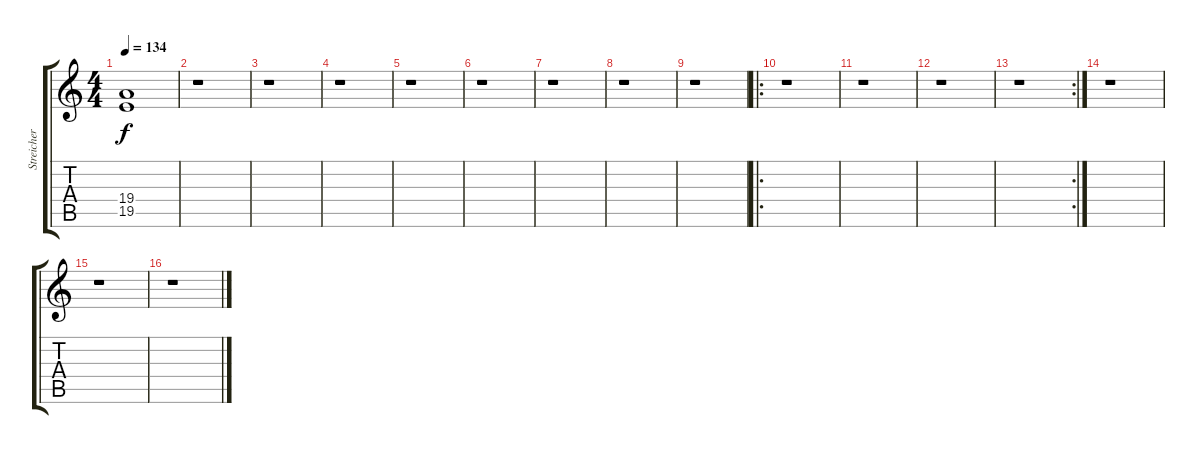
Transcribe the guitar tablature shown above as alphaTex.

\track ("Streicher" "Streicher") {instrument stringensemble1}
\staff {score tabs}
\tuning (E4 B3 G3 D3 A2 E2) {hide}
\ts (4 4)
\tempo 134
\clef g2
\ks c
(19.4{t} 19.5{t}).1{dy f} |
r.1 |
r.1 |
r.1 |
r.1 |
r.1 |
r.1 |
r.1 |
r.1 |
\ro
r.1 |
r.1 |
r.1 |
\rc 2
r.1 |
r.1 |
r.1 |
r.1
